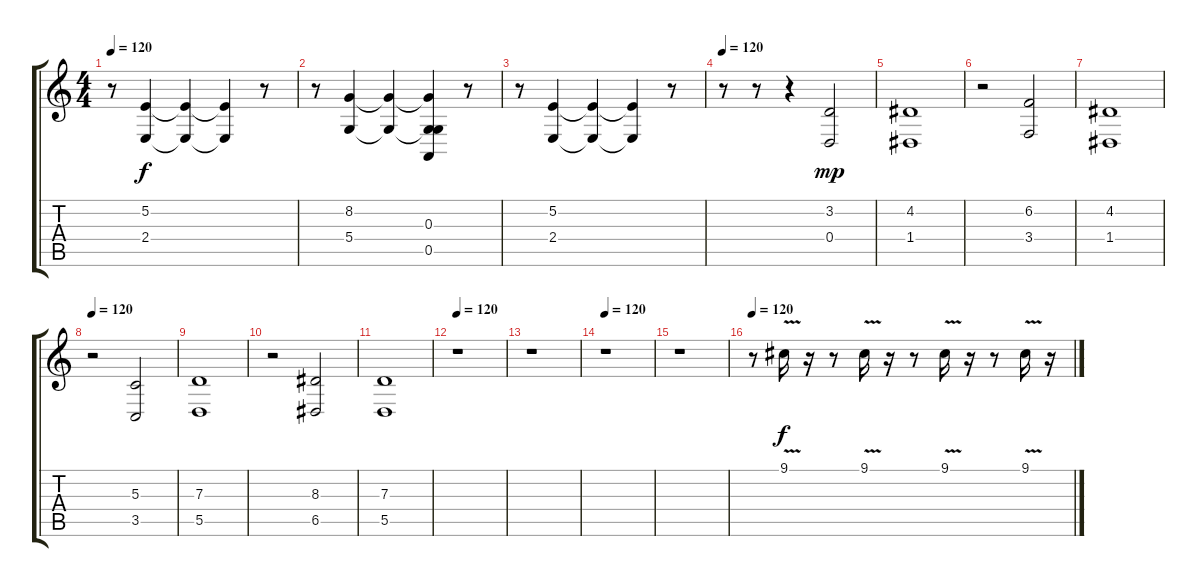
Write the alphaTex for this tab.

\track "" {instrument tubularbells}
\staff {score tabs}
\tuning (E4 B3 G3 D3 A2 E2) {hide}
\ts (4 4)
\tempo 120
\clef g2
\ks c
r.8{dy f} (5.2 2.4).4 (5.2{t} 2.4{t}).4 (5.2{t} 2.4{t}).4 r.8 |
r.8 (8.2 5.4).4 (8.2{t} 5.4{t}).4 (8.2{t} 0.3 5.4{t} 0.5).4 r.8 |
r.8 (5.2 2.4).4 (5.2{t} 2.4{t}).4 (5.2{t} 2.4{t}).4 r.8 |
\tempo 120
r.8 r.8{volume 11 balance 8 instrument churchorgan} r.4 (3.2 0.4).2{dy mp} |
(4.2 1.4).1 |
r.2 (6.2 3.4).2 |
(4.2 1.4).1 |
\tempo 120
r.2 (5.3 3.5).2 |
(7.3 5.5).1 |
r.2 (8.3 6.5).2 |
(7.3 5.5).1 |
\tempo 120
r.1 |
r.1 |
\tempo 120
r.1 |
r.1 |
\tempo 120
r.8{volume 10 balance 5 instrument lead6voice} 9.1{v}.16{dy f} r.16 r.8 9.1{v}.16 r.16 r.8 9.1{v}.16 r.16 r.8 9.1{v}.16 r.16
